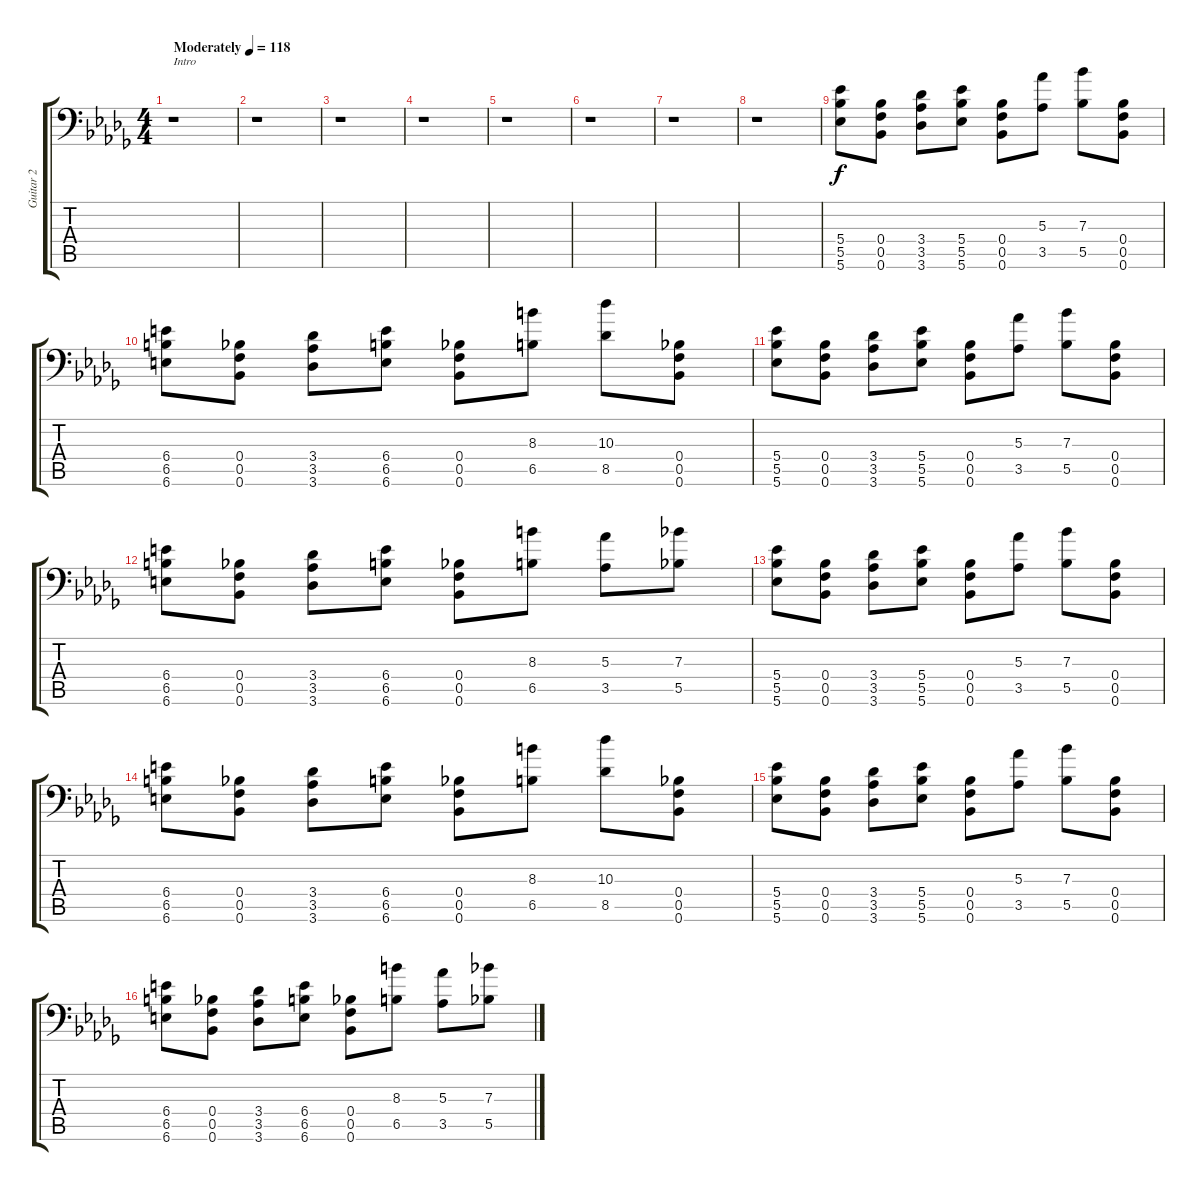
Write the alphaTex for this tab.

\track ("Guitar 2" "Guitar 2") {instrument distortionguitar}
\staff {score tabs}
\tuning (C4 G3 Eb3 Bb2 F2 Bb1) {hide}
\ts (4 4)
\tempo (118 "Moderately")
\clef f4
\ks db
r.1{txt "Intro" dy f instrument distortionguitar} |
r.1 |
r.1 |
r.1 |
r.1 |
r.1 |
r.1 |
r.1 |
(5.4 5.5 5.6).8 (0.4 0.5 0.6).8 (3.4 3.5 3.6).8 (5.4 5.5 5.6).8 (0.4 0.5 0.6).8 (5.3 3.5).8 (7.3 5.5).8 (0.4 0.5 0.6).8 |
(6.4 6.5 6.6).8 (0.4 0.5 0.6).8 (3.4 3.5 3.6).8 (6.4 6.5 6.6).8 (0.4 0.5 0.6).8 (8.3 6.5).8 (10.3 8.5).8 (0.4 0.5 0.6).8 |
(5.4 5.5 5.6).8 (0.4 0.5 0.6).8 (3.4 3.5 3.6).8 (5.4 5.5 5.6).8 (0.4 0.5 0.6).8 (5.3 3.5).8 (7.3 5.5).8 (0.4 0.5 0.6).8 |
(6.4 6.5 6.6).8 (0.4 0.5 0.6).8 (3.4 3.5 3.6).8 (6.4 6.5 6.6).8 (0.4 0.5 0.6).8 (8.3 6.5).8 (5.3 3.5).8 (7.3 5.5).8 |
(5.4 5.5 5.6).8 (0.4 0.5 0.6).8 (3.4 3.5 3.6).8 (5.4 5.5 5.6).8 (0.4 0.5 0.6).8 (5.3 3.5).8 (7.3 5.5).8 (0.4 0.5 0.6).8 |
(6.4 6.5 6.6).8 (0.4 0.5 0.6).8 (3.4 3.5 3.6).8 (6.4 6.5 6.6).8 (0.4 0.5 0.6).8 (8.3 6.5).8 (10.3 8.5).8 (0.4 0.5 0.6).8 |
(5.4 5.5 5.6).8 (0.4 0.5 0.6).8 (3.4 3.5 3.6).8 (5.4 5.5 5.6).8 (0.4 0.5 0.6).8 (5.3 3.5).8 (7.3 5.5).8 (0.4 0.5 0.6).8 |
(6.4 6.5 6.6).8 (0.4 0.5 0.6).8 (3.4 3.5 3.6).8 (6.4 6.5 6.6).8 (0.4 0.5 0.6).8 (8.3 6.5).8 (5.3 3.5).8 (7.3 5.5).8
